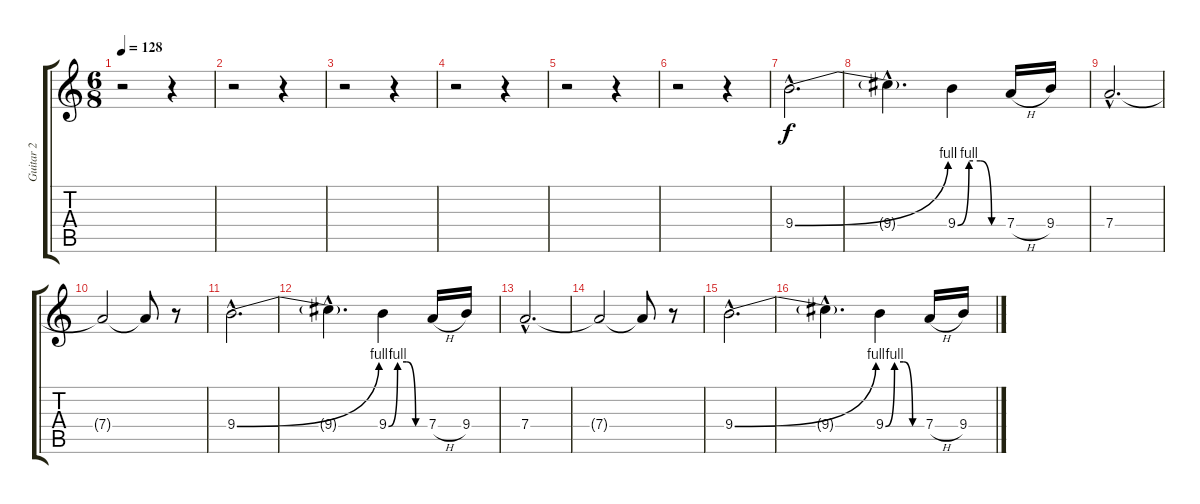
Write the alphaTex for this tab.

\track ("Guitar 2" "Guitar 2") {instrument distortionguitar}
\staff {score tabs}
\tuning (E4 B3 G3 D3 A2 E2) {hide}
\ts (6 8)
\tempo 128
\clef g2
\ks c
r.2{dy f} r.4 |
r.2 r.4 |
r.2 r.4 |
r.2 r.4 |
r.2 r.4 |
r.2 r.4 |
9.4{be (bend 0 0 60 4) hac}.2{d} |
9.4{hac t}.4{d} 9.4{be (custom 0 0 15 4 30 4 45 0 60 0)}.4 7.4{h}.16 9.4.16 |
7.4{hac}.2{d} |
7.4{t}.2 7.4{t}.8 r.8 |
9.4{be (bend 0 0 60 4) hac}.2{d} |
9.4{hac t}.4{d} 9.4{be (custom 0 0 15 4 30 4 45 0 60 0)}.4 7.4{h}.16 9.4.16 |
7.4{hac}.2{d} |
7.4{t}.2 7.4{t}.8 r.8 |
9.4{be (bend 0 0 60 4) hac}.2{d} |
9.4{hac t}.4{d} 9.4{be (custom 0 0 15 4 30 4 45 0 60 0)}.4 7.4{h}.16 9.4.16
